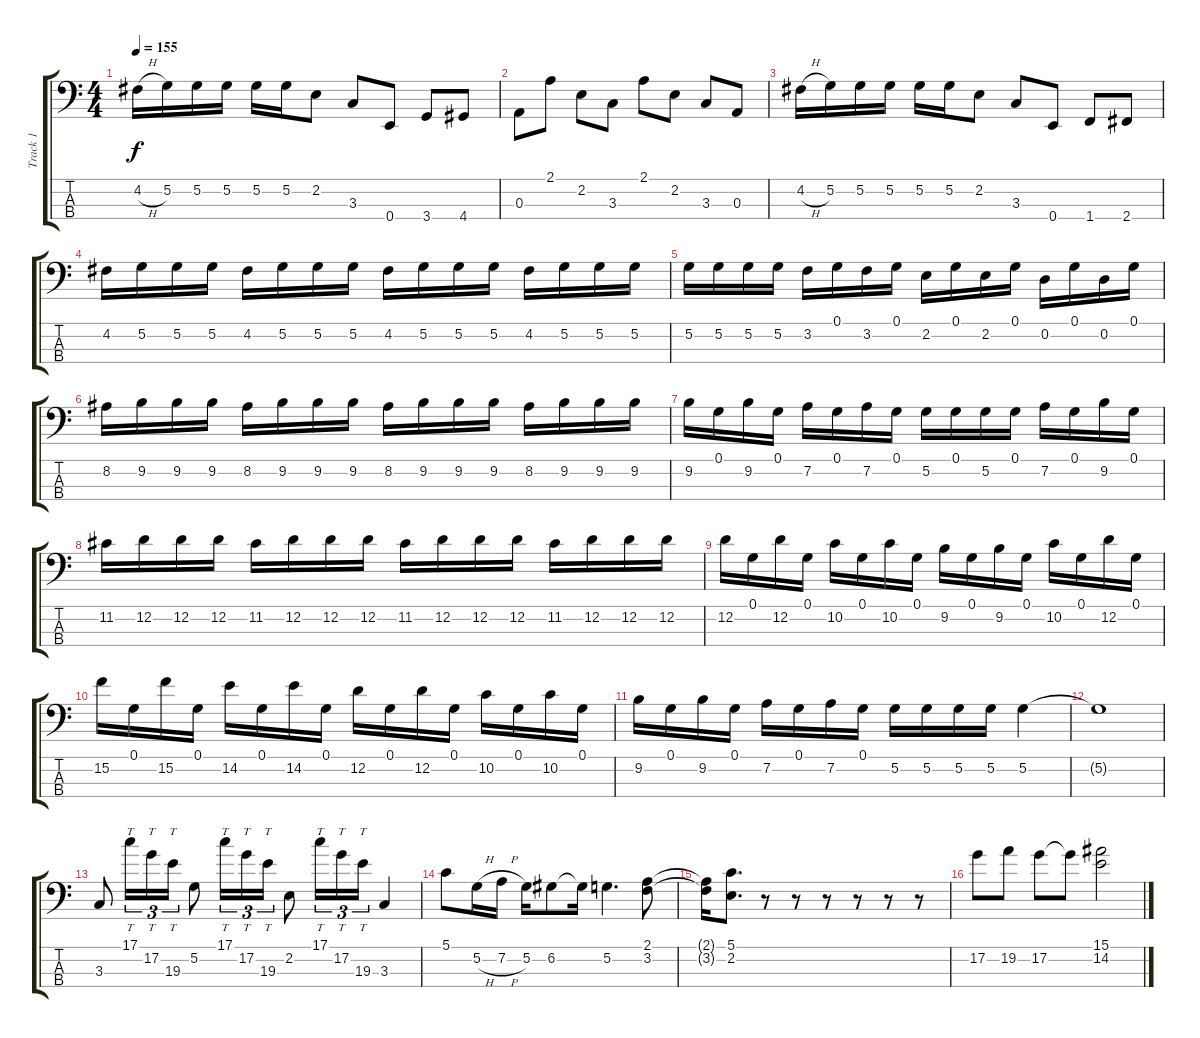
\track ("Track 1" "Track 1") {instrument electricbassfinger}
\staff {score tabs}
\tuning (G2 D2 A1 E1) {hide}
\ts (4 4)
\tempo 155
\clef f4
\ks c
4.2{h}.16{dy f} 5.2.16 5.2.16 5.2.16 5.2.16 5.2.16 2.2.8 3.3.8 0.4.8 3.4.8 4.4.8 |
0.3.8 2.1.8 2.2.8 3.3.8 2.1.8 2.2.8 3.3.8 0.3.8 |
4.2{h}.16 5.2.16 5.2.16 5.2.16 5.2.16 5.2.16 2.2.8 3.3.8 0.4.8 1.4.8 2.4.8 |
4.2.16 5.2.16 5.2.16 5.2.16 4.2.16 5.2.16 5.2.16 5.2.16 4.2.16 5.2.16 5.2.16 5.2.16 4.2.16 5.2.16 5.2.16 5.2.16 |
5.2.16 5.2.16 5.2.16 5.2.16 3.2.16 0.1.16 3.2.16 0.1.16 2.2.16 0.1.16 2.2.16 0.1.16 0.2.16 0.1.16 0.2.16 0.1.16 |
8.2.16 9.2.16 9.2.16 9.2.16 8.2.16 9.2.16 9.2.16 9.2.16 8.2.16 9.2.16 9.2.16 9.2.16 8.2.16 9.2.16 9.2.16 9.2.16 |
9.2.16 0.1.16 9.2.16 0.1.16 7.2.16 0.1.16 7.2.16 0.1.16 5.2.16 0.1.16 5.2.16 0.1.16 7.2.16 0.1.16 9.2.16 0.1.16 |
11.2.16 12.2.16 12.2.16 12.2.16 11.2.16 12.2.16 12.2.16 12.2.16 11.2.16 12.2.16 12.2.16 12.2.16 11.2.16 12.2.16 12.2.16 12.2.16 |
12.2.16 0.1.16 12.2.16 0.1.16 10.2.16 0.1.16 10.2.16 0.1.16 9.2.16 0.1.16 9.2.16 0.1.16 10.2.16 0.1.16 12.2.16 0.1.16 |
15.2.16 0.1.16 15.2.16 0.1.16 14.2.16 0.1.16 14.2.16 0.1.16 12.2.16 0.1.16 12.2.16 0.1.16 10.2.16 0.1.16 10.2.16 0.1.16 |
9.2.16 0.1.16 9.2.16 0.1.16 7.2.16 0.1.16 7.2.16 0.1.16 5.2.16 5.2.16 5.2.16 5.2.16 5.2.4 |
5.2{t}.1 |
3.3.8 17.1.16{tt tu (3 2)} 17.2.16{tt tu (3 2)} 19.3.16{tt tu (3 2)} 5.2.8 17.1.16{tt tu (3 2)} 17.2.16{tt tu (3 2)} 19.3.16{tt tu (3 2)} 2.2.8 17.1.16{tt tu (3 2)} 17.2.16{tt tu (3 2)} 19.3.16{tt tu (3 2)} 3.3.4 |
5.1.8 5.2{h}.16 7.2{h}.16 5.2.16 6.2.8 6.2{t}.16 5.2.4{d} (2.1 3.2).8 |
(2.1{t} 3.2{t}).16 (5.1 2.2).8{d} r.8 r.8 r.8 r.8 r.8 r.8 |
17.2.8 19.2.8 17.2.8 17.2{t}.8 (15.1 14.2).2
